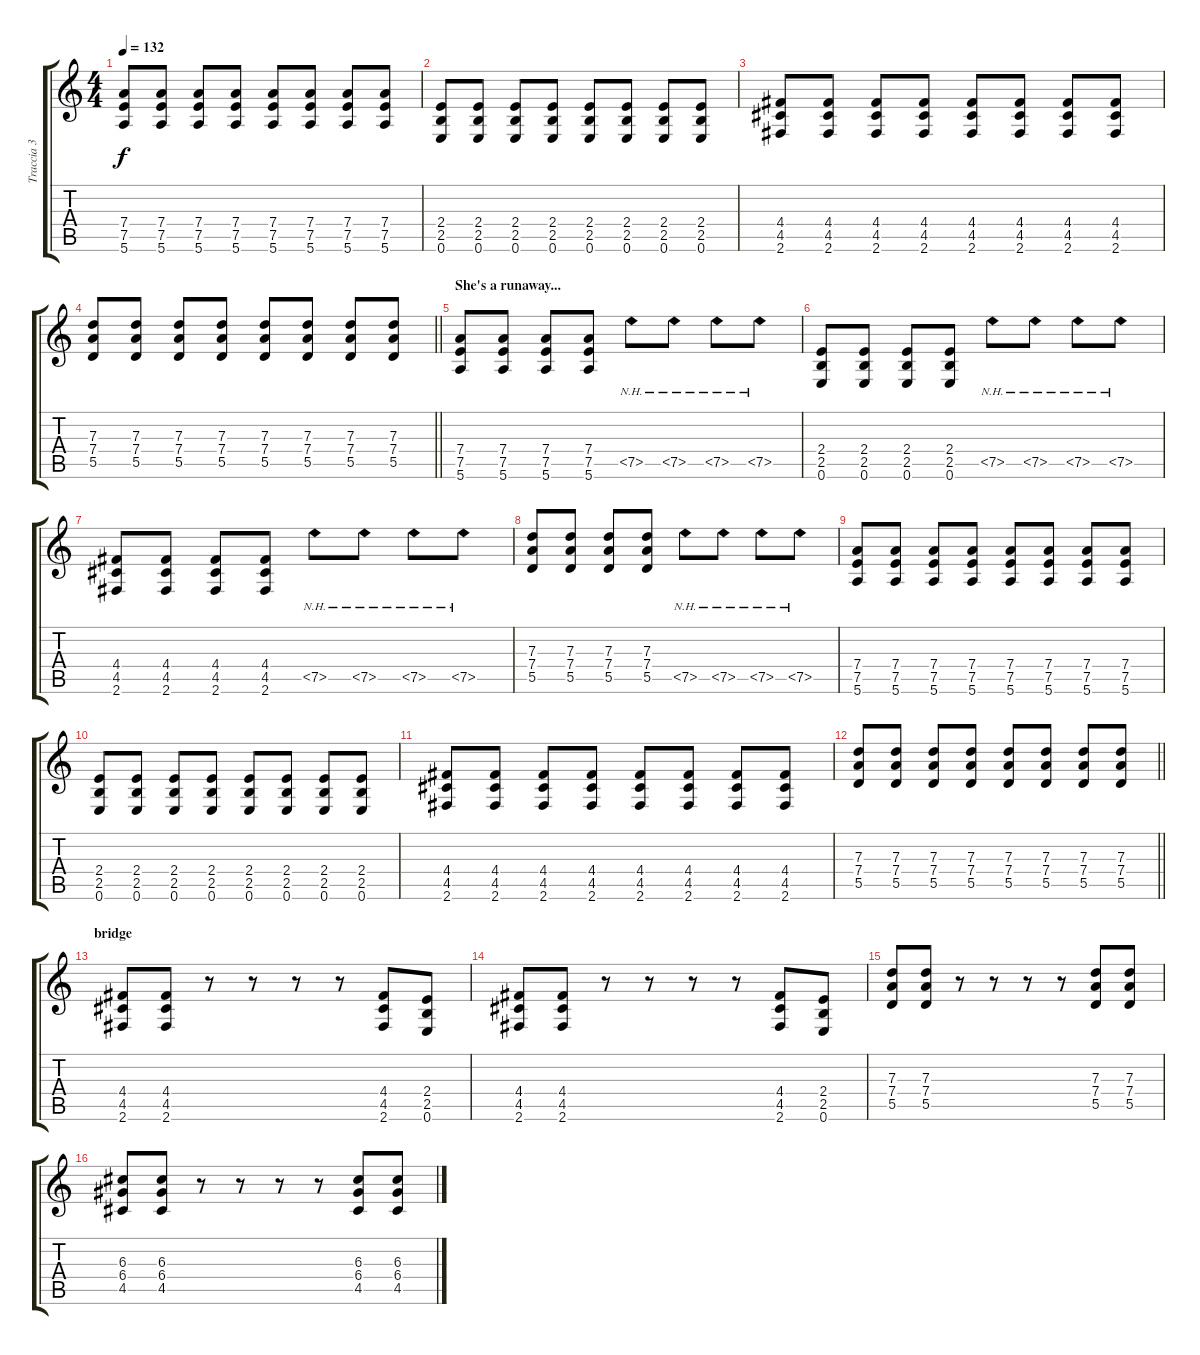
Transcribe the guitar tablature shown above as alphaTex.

\track ("Traccia 3" "Traccia 3") {instrument distortionguitar}
\staff {score tabs}
\tuning (E4 B3 G3 D3 A2 E2) {hide}
\ts (4 4)
\tempo 132
\clef g2
\ks c
(7.4 7.5 5.6).8{dy f} (7.4 7.5 5.6).8 (7.4 7.5 5.6).8 (7.4 7.5 5.6).8 (7.4 7.5 5.6).8 (7.4 7.5 5.6).8 (7.4 7.5 5.6).8 (7.4 7.5 5.6).8 |
(2.4 2.5 0.6).8 (2.4 2.5 0.6).8 (2.4 2.5 0.6).8 (2.4 2.5 0.6).8 (2.4 2.5 0.6).8 (2.4 2.5 0.6).8 (2.4 2.5 0.6).8 (2.4 2.5 0.6).8 |
(4.4 4.5 2.6).8 (4.4 4.5 2.6).8 (4.4 4.5 2.6).8 (4.4 4.5 2.6).8 (4.4 4.5 2.6).8 (4.4 4.5 2.6).8 (4.4 4.5 2.6).8 (4.4 4.5 2.6).8 |
\barLineRight lightlight
(7.3 7.4 5.5).8 (7.3 7.4 5.5).8 (7.3 7.4 5.5).8 (7.3 7.4 5.5).8 (7.3 7.4 5.5).8 (7.3 7.4 5.5).8 (7.3 7.4 5.5).8 (7.3 7.4 5.5).8 |
\section ("" "She's a runaway...")
(7.4 7.5 5.6).8 (7.4 7.5 5.6).8 (7.4 7.5 5.6).8 (7.4 7.5 5.6).8 7.5{nh}.8 7.5{nh}.8 7.5{nh}.8 7.5{nh}.8 |
(2.4 2.5 0.6).8 (2.4 2.5 0.6).8 (2.4 2.5 0.6).8 (2.4 2.5 0.6).8 7.5{nh}.8 7.5{nh}.8 7.5{nh}.8 7.5{nh}.8 |
(4.4 4.5 2.6).8 (4.4 4.5 2.6).8 (4.4 4.5 2.6).8 (4.4 4.5 2.6).8 7.5{nh}.8 7.5{nh}.8 7.5{nh}.8 7.5{nh}.8 |
(7.3 7.4 5.5).8 (7.3 7.4 5.5).8 (7.3 7.4 5.5).8 (7.3 7.4 5.5).8 7.5{nh}.8 7.5{nh}.8 7.5{nh}.8 7.5{nh}.8 |
(7.4 7.5 5.6).8 (7.4 7.5 5.6).8 (7.4 7.5 5.6).8 (7.4 7.5 5.6).8 (7.4 7.5 5.6).8 (7.4 7.5 5.6).8 (7.4 7.5 5.6).8 (7.4 7.5 5.6).8 |
(2.4 2.5 0.6).8 (2.4 2.5 0.6).8 (2.4 2.5 0.6).8 (2.4 2.5 0.6).8 (2.4 2.5 0.6).8 (2.4 2.5 0.6).8 (2.4 2.5 0.6).8 (2.4 2.5 0.6).8 |
(4.4 4.5 2.6).8 (4.4 4.5 2.6).8 (4.4 4.5 2.6).8 (4.4 4.5 2.6).8 (4.4 4.5 2.6).8 (4.4 4.5 2.6).8 (4.4 4.5 2.6).8 (4.4 4.5 2.6).8 |
\barLineRight lightlight
(7.3 7.4 5.5).8 (7.3 7.4 5.5).8 (7.3 7.4 5.5).8 (7.3 7.4 5.5).8 (7.3 7.4 5.5).8 (7.3 7.4 5.5).8 (7.3 7.4 5.5).8 (7.3 7.4 5.5).8 |
\section ("" "bridge")
(4.4 4.5 2.6).8{volume 10} (4.4 4.5 2.6).8 r.8 r.8 r.8 r.8 (4.4 4.5 2.6).8 (2.4 2.5 0.6).8 |
(4.4 4.5 2.6).8 (4.4 4.5 2.6).8 r.8 r.8 r.8 r.8 (4.4 4.5 2.6).8 (2.4 2.5 0.6).8 |
(7.3 7.4 5.5).8 (7.3 7.4 5.5).8 r.8 r.8 r.8 r.8 (7.3 7.4 5.5).8 (7.3 7.4 5.5).8 |
(6.3 6.4 4.5).8 (6.3 6.4 4.5).8 r.8 r.8 r.8 r.8 (6.3 6.4 4.5).8 (6.3 6.4 4.5).8
